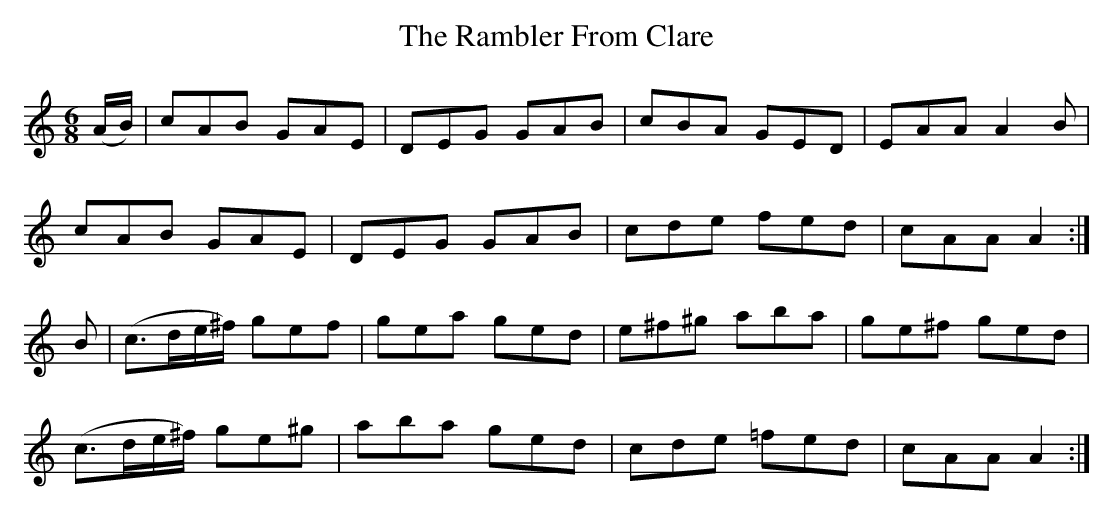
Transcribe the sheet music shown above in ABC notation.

X:1
T: The Rambler From Clare
M: 6/8
L: 1/8
K: Am
(A/B/)|cAB GAE|DEG GAB|cBA GED|EAA A2B|
cAB GAE|DEG GAB|cde fed|cAA A2:|
B|(c3/2d/e/^f/) gef|gea ged|e^f^g aba|ge^f ged|
(c3/2d/e/^f/) ge^g|aba ged|cde =fed|cAA A2:|
